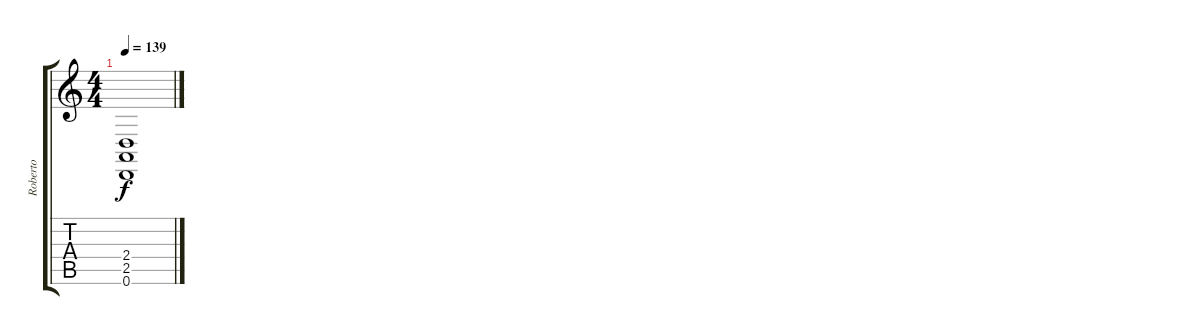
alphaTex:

\track ("Roberto" "Roberto") {instrument electricgrandpiano}
\staff {score tabs}
\tuning (D4 A3 F3 C3 G2 D2) {hide}
\ts (4 4)
\tempo 139
\clef g2
\ks c
(2.4{t} 2.5{t} 0.6{t}).1{dy f}
